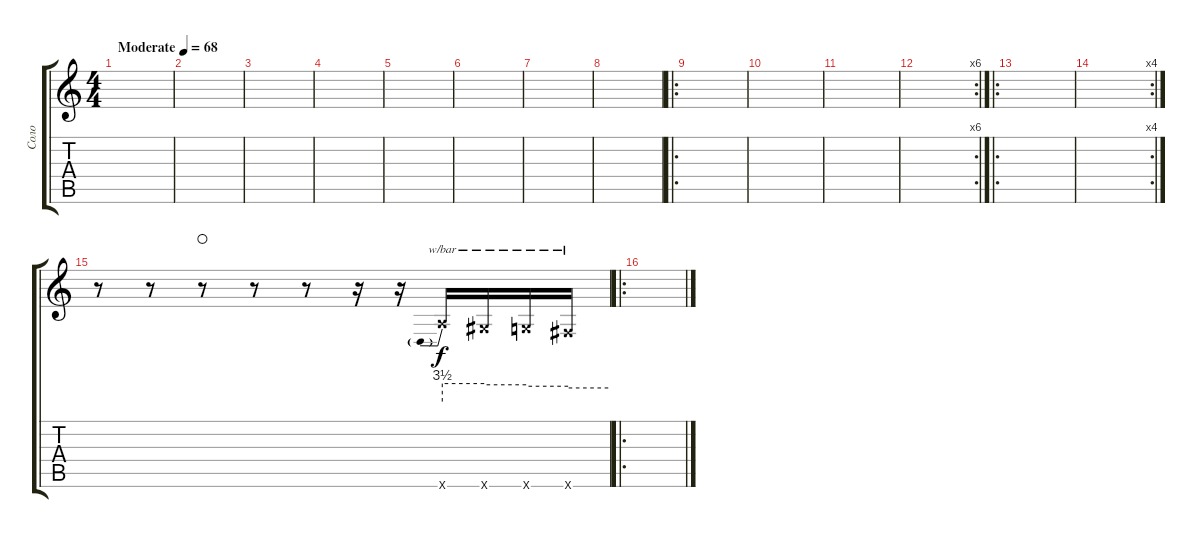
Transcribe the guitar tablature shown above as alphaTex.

\track ("Соло" "Соло") {instrument distortionguitar}
\staff {score tabs}
\tuning (D4 A3 F3 C3 G2 D2) {hide}
\ts (4 4)
\tempo (68 "Moderate")
\clef g2
\ks c
|
|
|
|
|
|
|
|
\ro
|
|
|
\rc 6
|
\ro
|
\rc 4
|
r.8 r.8 r.8{waho} r.8 r.8 r.16 r.16 0.6{x}.16{tbe (predive default 0 14 60 14)} 0.6{x}.16{tbe (hold default 0 12 60 12)} 0.6{x}.16{tbe (hold default 0 10 60 10)} 0.6{x}.16{tbe (hold default 0 8 60 8)} |
\ro
